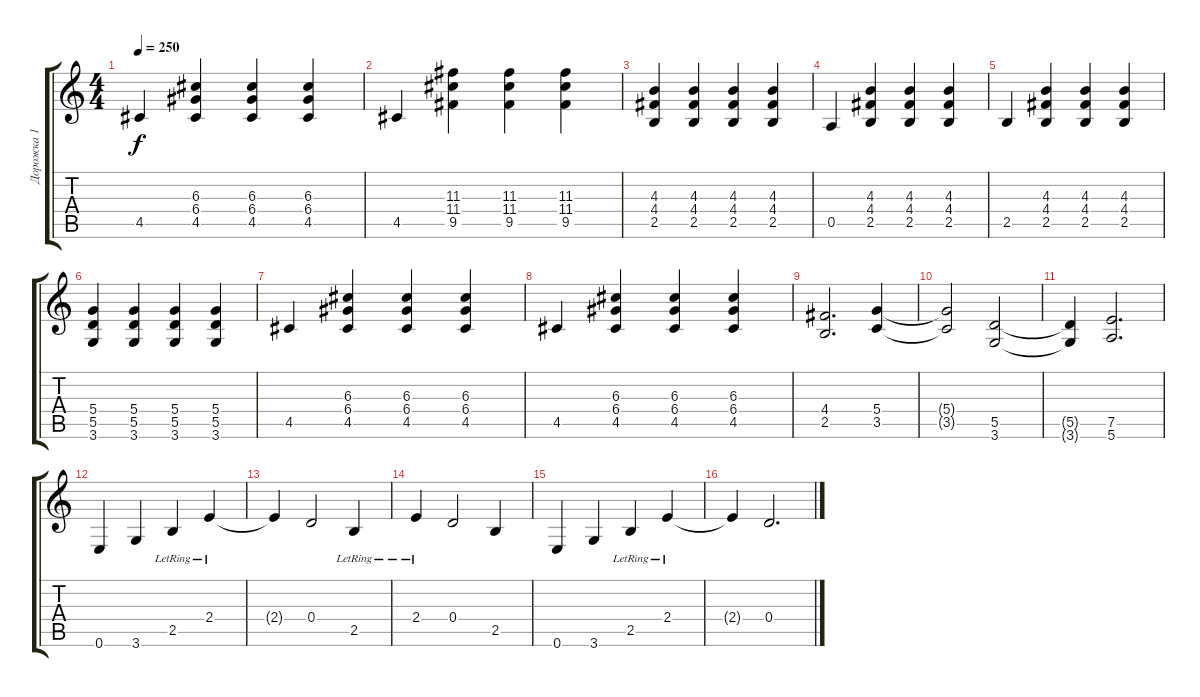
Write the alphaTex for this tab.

\track ("Дорожка 1" "Дорожка 1") {instrument distortionguitar}
\staff {score tabs}
\tuning (E4 B3 G3 D3 A2 E2) {hide}
\ts (4 4)
\tempo 250
\clef g2
\ks c
4.5.4{dy f} (6.3 6.4 4.5).4 (6.3 6.4 4.5).4 (6.3 6.4 4.5).4 |
4.5.4 (11.3 11.4 9.5).4 (11.3 11.4 9.5).4 (11.3 11.4 9.5).4 |
(4.3 4.4 2.5).4 (4.3 4.4 2.5).4 (4.3 4.4 2.5).4 (4.3 4.4 2.5).4 |
0.5.4 (4.3 4.4 2.5).4 (4.3 4.4 2.5).4 (4.3 4.4 2.5).4 |
2.5.4 (4.3 4.4 2.5).4 (4.3 4.4 2.5).4 (4.3 4.4 2.5).4 |
(5.4 5.5 3.6).4 (5.4 5.5 3.6).4 (5.4 5.5 3.6).4 (5.4 5.5 3.6).4 |
4.5.4 (6.3 6.4 4.5).4 (6.3 6.4 4.5).4 (6.3 6.4 4.5).4 |
4.5.4 (6.3 6.4 4.5).4 (6.3 6.4 4.5).4 (6.3 6.4 4.5).4 |
(4.4 2.5).2{d} (5.4 3.5).4 |
(5.4{t} 3.5{t}).2 (5.5 3.6).2 |
(5.5{t} 3.6{t}).4 (7.5 5.6).2{d} |
0.6.4 3.6.4 2.5{lr}.4 2.4{lr}.4 |
2.4{t}.4 0.4.2 2.5{lr}.4 |
2.4{lr}.4 0.4.2 2.5.4 |
0.6.4 3.6.4 2.5{lr}.4 2.4{lr}.4 |
2.4{t}.4 0.4.2{d}
